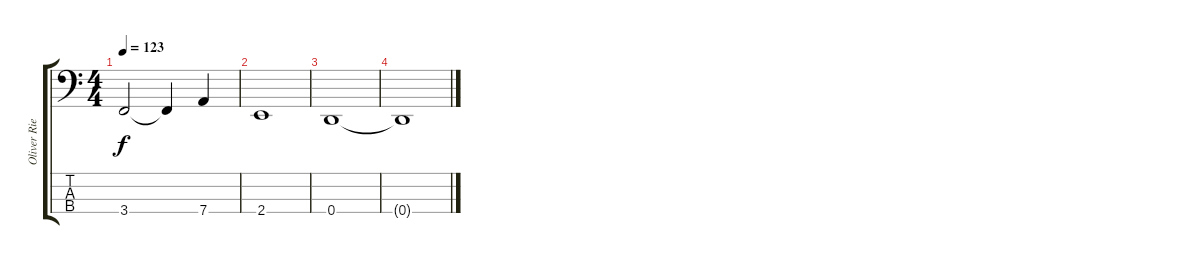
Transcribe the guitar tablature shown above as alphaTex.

\track ("Oliver Riedel" "Oliver Rie") {instrument electricbassfinger}
\staff {score tabs}
\tuning (G2 D2 A1 D1) {hide}
\ts (4 4)
\tempo 123
\clef f4
\ks c
3.4.2{dy f} 3.4{t}.4 7.4.4 |
2.4.1 |
0.4.1 |
0.4{t}.1
